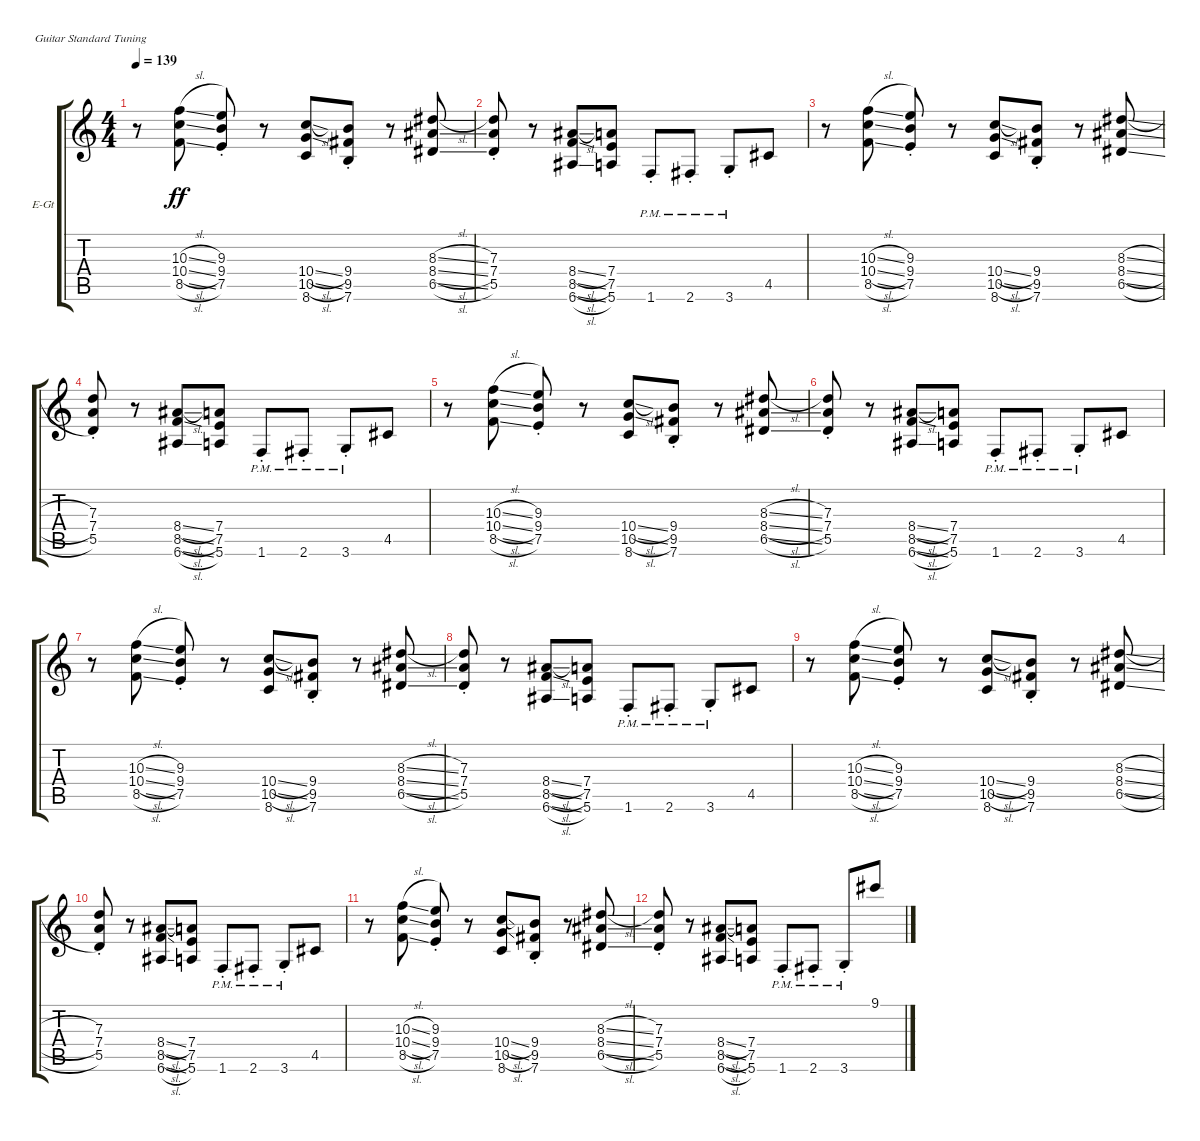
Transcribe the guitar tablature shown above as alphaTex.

\defaultSystemsLayout 4
\bracketExtendMode groupsimilarinstruments
\firstSystemTrackNameOrientation horizontal
\otherSystemsTrackNameOrientation horizontal
\track ("Electric Distortion Guitar 1" "E-Gt") {instrument distortionguitar}
\staff {score tabs}
\tuning (E4 B3 G3 D3 A2 E2)
\ts (4 4)
\tempo 139
\clef g2
\ks c
r.8{dy fff} (8.5{sl} 10.4{sl} 10.3{sl}).8{dy ff} (7.5 9.4{st} 9.3).8 r.8 (10.5{sl} 10.4{sl} 8.6).8 (9.5 9.4 7.6{st}).8 r.8 (6.5{sl} 8.4{sl} 8.3{sl}).8 |
(5.5{st} 7.4 7.3).8 r.8 (6.6{sl} 8.5{sl} 8.4{sl}).8 (5.6 7.5 7.4).8 1.6{pm st}.8 2.6{pm st}.8 3.6{pm st}.8 4.5.8 |
r.8 (8.5{sl} 10.4{sl} 10.3{sl}).8 (7.5 9.4{st} 9.3).8 r.8 (10.5{sl} 10.4{sl} 8.6).8 (9.5 9.4 7.6{st}).8 r.8 (6.5{sl} 8.4{sl} 8.3{sl}).8 |
(5.5{st} 7.4 7.3).8 r.8 (6.6{sl} 8.5{sl} 8.4{sl}).8 (5.6 7.5 7.4).8 1.6{pm st}.8 2.6{pm st}.8 3.6{pm st}.8 4.5.8 |
r.8 (8.5{sl} 10.4{sl} 10.3{sl}).8 (7.5 9.4{st} 9.3).8 r.8 (10.5{sl} 10.4{sl} 8.6).8 (9.5 9.4 7.6{st}).8 r.8 (6.5{sl} 8.4{sl} 8.3{sl}).8 |
(5.5{st} 7.4 7.3).8 r.8 (6.6{sl} 8.5{sl} 8.4{sl}).8 (5.6 7.5 7.4).8 1.6{pm st}.8 2.6{pm st}.8 3.6{pm st}.8 4.5.8 |
r.8 (8.5{sl} 10.4{sl} 10.3{sl}).8 (7.5 9.4{st} 9.3).8 r.8 (10.5{sl} 10.4{sl} 8.6).8 (9.5 9.4 7.6{st}).8 r.8 (6.5{sl} 8.4{sl} 8.3{sl}).8 |
(5.5{st} 7.4 7.3).8 r.8 (6.6{sl} 8.5{sl} 8.4{sl}).8 (5.6 7.5 7.4).8 1.6{pm st}.8 2.6{pm st}.8 3.6{pm st}.8 4.5.8 |
r.8 (8.5{sl} 10.4{sl} 10.3{sl}).8 (7.5 9.4{st} 9.3).8 r.8 (10.5{sl} 10.4{sl} 8.6).8 (9.5 9.4 7.6{st}).8 r.8 (6.5{sl} 8.4{sl} 8.3{sl}).8 |
(5.5{st} 7.4 7.3).8 r.8 (6.6{sl} 8.5{sl} 8.4{sl}).8 (5.6 7.5 7.4).8 1.6{pm st}.8 2.6{pm st}.8 3.6{pm st}.8 4.5.8 |
r.8 (8.5{sl} 10.4{sl} 10.3{sl}).8 (7.5 9.4{st} 9.3).8 r.8 (10.5{sl} 10.4{sl} 8.6).8 (9.5 9.4 7.6{st}).8 r.8 (6.5{sl} 8.4{sl} 8.3{sl}).8 |
(5.5{st} 7.4 7.3).8 r.8 (6.6{sl} 8.5{sl} 8.4{sl}).8 (5.6 7.5 7.4).8 1.6{pm st}.8 2.6{pm st}.8 3.6{pm st}.8 9.1.8
